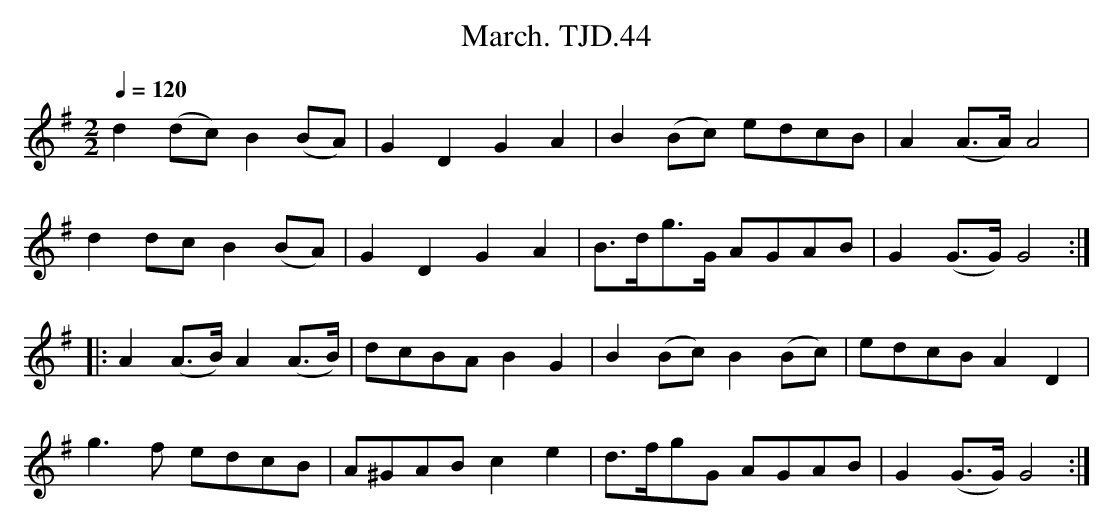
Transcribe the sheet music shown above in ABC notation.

X:1
T:March. TJD.44
L:1/8
M:2/2
Q:1/4=120
K:G
d2(dc)B2(BA)|G2D2G2A2|B2(Bc) edcB|A2(A>A)A4|!
d2dcB2(BA)|G2D2G2A2|B>dg>G AGAB|G2(G>G)G4:|!
|:A2(A>B)A2(A>B)|dcBAB2G2|B2(Bc)B2(Bc)|edcBA2D2|!
g2>f2 edcB|A^GABc2e2|d>fgG AGAB|G2(G>G)G4:|]
